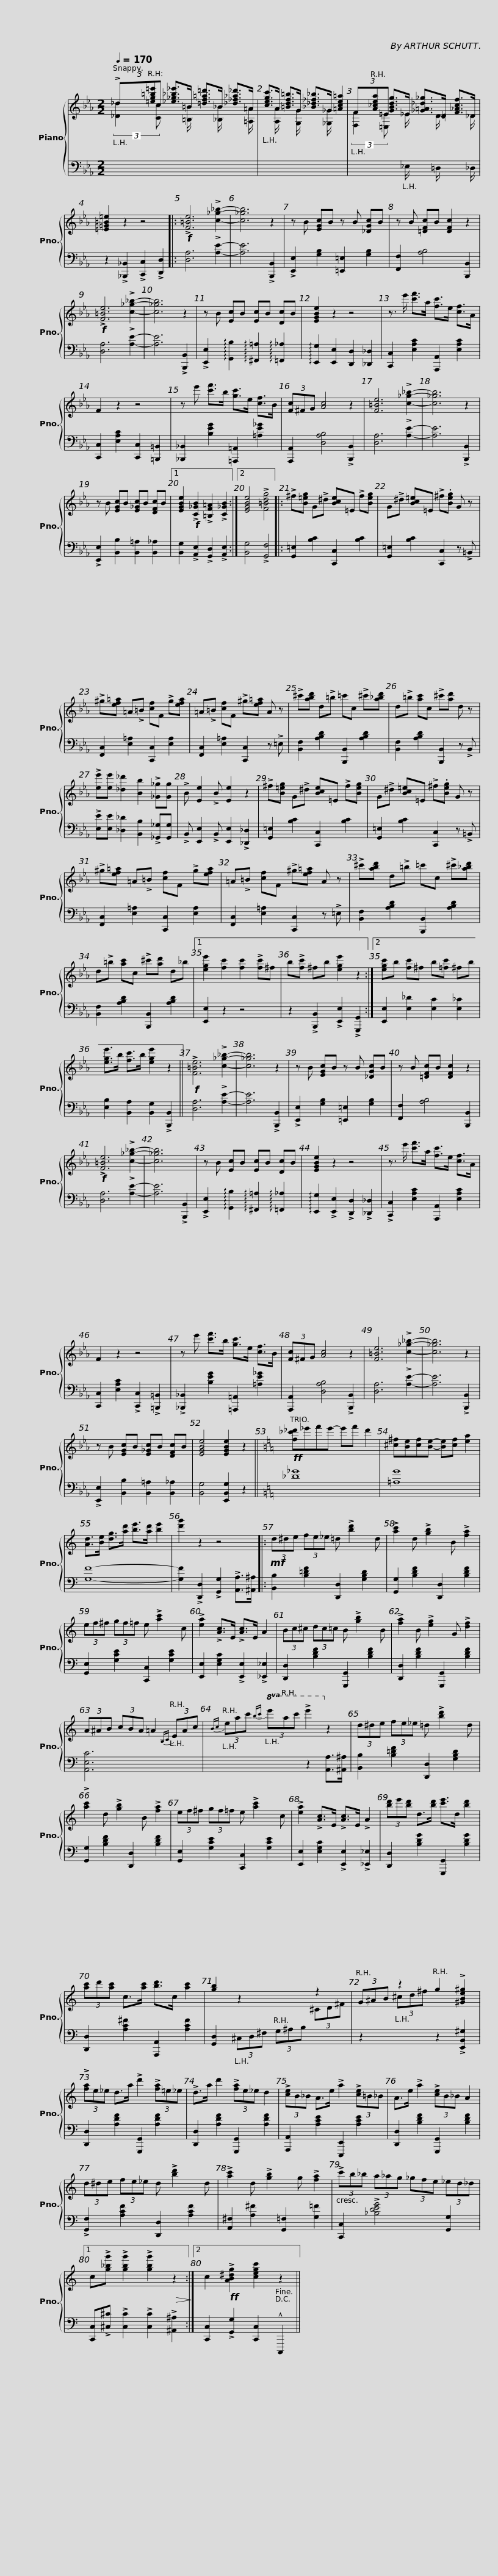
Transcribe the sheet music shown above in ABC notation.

X:1
%%score { ( 1 2 ) | 3 }
L:1/8
Q:1/4=170
M:2/2
I:linebreak $
K:Eb
V:1 treble
V:2 treble
V:3 bass
V:1
 (3!>!_d[=eg=b=e']c [_e_g_b_e']>=B [=df=a=d']>_B [_d_f_a_d']>=A | [cegc']>A [=Bdf=b]>G [_B_d_f_b]>_G [=Ace=a]2 |$ (3F[A_cea]=E [GBdg]>_E [_G=A_d_g]>=D [F_Acf]>_D | [=E=G=B=e]2 z2 z4 |:$!f! !>![F=Be]6 !>![c_g_b]2- | %5
 [c_gb]6 z2 | z B [EGc]B z B [_DGc]B | z B [=DFc]B [DFc]2 z2 |!f! !>![F=Be]6 !>![c_g_b]2- |$ [c_gb]6 z2 | %10
 z B [Ec]B [Ec]B [Dc]B | [EGBe]2 z2 z4 | z3/2 e'/ [c'f']>a [fc']>e [cf]>A |$ F2 z2 z4 | z e' [c'f']>b [gc']>e [cf]>B | %15
 (3[Fc]^FG [Ac]4 z2 | [F=Be]6 !>![c_g_b]2- |$ [c_gb]6 z2 | z B [EGc]B [E_Gc]B [DFc]B |1 [EGBe]2!f! !>![C_GB]2 !>![=B,F=A]2 !>![C_GB]2 :|2 %20
 [EGBe]4 !>![F=Bdg]4 |:$ !>!^f[B=eg] G!>!^d [Bce]=E !>!f[Beg] | G!>!^d [Bc=e]=E !>!^f.[Beg] G z | !>!^g[ef=a] =A!>!=B [cf]F !>!g[efa] |$ =A!>!=B [cf]F !>!^g[ef=a] A z | %25
 !>!^c'[abd'] d!>!=b =c'c !>!^c'[a_bd'] | d!>!=b [ac']c !>!^c'[ad'] d z |$ !>![ee'][ee'] [_d_d']2 [Bb]2 !>![_G_g][Gg] | !>!B [Ee]2 !>!B [Ee]2 z2 | !>!^f[B=eg] G!>!^d [Bce]=E !>!f[Beg] | %30
 G!>!^d [Bc=e]=E !>!^f.[Beg] G z |$ !>!^g[ef=a] =A!>!=B [cf]F !>!g[efa] | =A!>!=B [cf]F !>!^g[ef=a] A z | !>!^c'[abd'] d!>!=b =c'c !>!^c'[a_bd'] | d!>!=b [ac']c !>!^c'[ad'] d_b |1$ %35
 [ege']2 [fc']2 [fc']2 !>![fc']^f | b!>![fc'] ^fb [ege']2 z2 :|2 [egc']b [fc']^f b[=fc'] ^fb | [ege']>b [fc']>b [ege']2 z2 ||$!f! !>![F=Be]6 !>![c_g_b]2- | %40
 [c_gb]6 z2 | z B [EGc]B z B [_DGc]B | z B [=DFc]B [DFc]2 z2 |!f! !>![F=Be]6 !>![c_g_b]2- | [c_gb]6 x2 |$ %45
 z B [Ec]B [Ec]B [Dc]B | [EGBe]2 z2 z4 | z3/2 e'/ [c'f']>a [fc']>e [cf]>A | F2 z2 z4 | z e' [c'f']>b [gc']>e [cf]>B | %50
 (3[Fc]^FG [Ac]4 z2 |$ [F=Be]6 !>![c_g_b]2- | [c_gb]6 z2 | z B [EGc]B [E_Gc]B [DFc]B | [EGBe]4 [EGBe]2 z2 ||$ %55
[K:C]!ff! [f_c'_d']_e'f'e'- e'f' d'2 | [^c^f][Be][cf][Be]- [Be][cf] [ea]2 | [Ad]>[Be] [dg]>[ad'] [be']>[ad'] [be']2 | [d'g']2 z2 z4 |:$!mf! (3d^de (3fe_e =d !>![bd']2 d | %60
 !>![ac']2 d !>![gb]2 B !>![fa]2 | (3ef^f (3gf=f e !>![ac']2 c |$ !>![ea]2 !>![Ac]>E !>![Ac]>E A2 | (3Bc^c (3dc=c B !>![gb]2 B | !>![fa]2 B !>![eg]2 G !>![df]2 |$ %65
 (3A^AB (3cBA =A2{B,C} (3EAc |{Bc} (3eac'!8va(!{bc'} (3e'a'c'' !>!e''2!8va)! z2 | (3d^de (3fe_e =d !>![bd']2 d |$ !>![ac']2 d !>![gb]2 B !>![fa]2 | (3ef^f (3gf=f e !>![ac']2 c | %70
 !>![ea]2 !>![Ac]>E !>![Ac]>E !>!A2 | (3[bd']e'[bd'] d>[bd'] [c'e']>d [bd']2 |$ (3[ac']d'[ac'] c>[ac'] [bd']>c [ac']2 | [gb]2 z2 x2 z2 | (3G^AB z2 g2 !>![^GBe^g]2 |$ %75
 (3!>![fa]e_e d>a !>!d'2 (3!>![fa]=e_e | !>!d>a d'2 (3!>![fa]e_e d2 | (3!>![ce]B_B A>e !>!a2 (3!>![ce]=B_B |$ A>e !>!a2 (3!>![ce]B_B A2 | (3d^de (3fe_e d !>![bd']2 d | %80
 !>![ac']2 d !>![gb]2 g !>![fa]2 |$ (3!>!c'b_b (3a_ag (3_gfe (3_ed_d |1 c!>![g_bg'] !>![gbg']2 !>![gbg']2!>(! z2!>)! :|2 c2!ff! !>![AB^dg]2 [cegc']2 z2 || %84
V:2
 (3:2:2[_D_d]2 [Cc] x3/2 [=B,=B]/ x3/2 [_B,_B]/ x3/2 [=A,=A]/ | x3/2 [A,A]/ x3/2 [G,G]/ x3/2 [_G,_G]/ x2 |$ (3:2:2[F,F]2 [=E,=E] x3/2 _E/ x3/2 D/ x3/2 _D/ | x8 |:$ x8 | %5
 x8 | x8 | x8 | x8 |$ x8 | %10
 x8 | x8 | x8 |$ x8 | x8 | %15
 x8 | x8 |$ x8 | x8 |1 x8 :|2 %20
 x8 |:$ x8 | x8 | x8 |$ x8 | %25
 x8 | x8 |$ x8 | x8 | x8 | %30
 x8 |$ x8 | x8 | x8 | x8 |1$ %35
 x8 | x8 :|2 x8 | x8 ||$ x8 | %40
 x8 | x8 | x8 | x8 | x8 |$ %45
 x8 | x8 | x8 | x8 | x8 | %50
 x8 |$ x8 | x8 | x8 | x8 ||$ %55
[K:C] x8 | x8 | x8 | x8 |:$ x8 | %60
 x8 | x8 |$ x8 | x8 | x8 |$ %65
 x8 | x2!8va(! x4!8va)! x2 | x8 |$ x8 | x8 | %70
 x8 | x8 |$ x8 | x6 (3^CD^F | x2 (3^cd^f x4 |$ %75
 x8 | x8 | x8 |$ x8 | x8 | %80
 x8 |$ x8 |1 x8 :|2 x8 || %84
V:3
 x8 | x8 |$ x2 x3/2 _E,/ x3/2 =D,/ x3/2 _D,/ | z2 !>![_B,,,_B,,]2 !>![C,,C,]2 !>![D,,D,]2 |:$ [D,A,]6 !>![A,E]2- | %5
 [A,E]6 !>![B,,,B,,]2 | !>![E,,E,]2 [G,B,]2 [=E,,=E,]2 [G,B,]2 | [F,,F,]2 [A,B,]4 [B,,,B,,]2 | [D,A,]6 !>![A,E]2- |$ [A,E]6 !>![B,,,B,,]2 | %10
 !>![E,,E,]2 !arpeggio![G,,B,]2 !arpeggio![^F,,=A,]2 !arpeggio![=F,,_A,]2 | !arpeggio![E,,G,]2 [E,,E,]2 [D,,D,]2 [_D,,_D,]2 | [C,,C,]2 [E,A,C]2 [A,,,A,,]2 [E,A,C]2 |$ [C,,C,]2 [E,A,C]2 [C,,C,]2 [=B,,,=B,,]2 | [_B,,,_B,,]2 [B,EG]2 [=A,,,=A,,]2 [=A,E_G]2 | %15
 [A,,,A,,]2 [D,A,B,]4 !>![B,,,B,,]2 | [D,A,]6 !>![A,E]2- |$ [A,E]6 !>![B,,,B,,]2 | !>![E,,E,]2 [B,,B,]2 [B,,=A,]2 [B,,_A,]2 |1 [B,,G,]2 !>![A,,E,]2 !>![G,,D,]2 !>![A,,E,]2 :|2 %20
 [B,,G,]4 !>![G,,F,]4 |:$ [G,,=E,]2 [B,C]2 [C,,C,]2 [B,C]2 | [G,,=E,]2 [B,C]2 [C,,C,]2 z !>!=B,, | [F,,C,]2 [E,=A,]2 [C,,C,]2 [E,A,]2 |$ [F,,C,]2 [E,=A,]2 [C,,C,]2 z !>!=E, | %25
 [B,,F,]2 [A,B,D]2 [B,,,B,,]2 [A,B,D]2 | [B,,F,]2 [A,B,D]2 [B,,,B,,]2 z !>!B,, |$ !>![E,E][E,E] [_D,_D]2 [B,,B,]2 !>![_G,,_G,][G,,G,] | !>!B,, [E,,E,]2 !>!B,, [E,,E,]2 !>![_D,,_D,]2 | [G,,=E,]2 [B,C]2 [C,,C,]2 [B,C]2 | %30
 [G,,=E,]2 [B,C]2 [C,,C,]2 z !>!=B,, |$ [F,,C,]2 [E,=A,]2 [C,,C,]2 [E,A,]2 | [F,,C,]2 [E,=A,]2 [C,,C,]2 z !>!=E, | [B,,F,]2 [A,B,D]2 [B,,,B,,]2 [A,B,D]2 | [B,,F,]2 [A,B,D]2 [B,,,B,,]2 [A,B,D]2 |1$ %35
 [E,,E,]2 z2 z4 | z2 !>![B,,,B,,]2 !>![E,,E,]2 !>![G,,,G,,]2 :|2 [E,,E,]2 [E,_D]2 [E,C]2 [E,_C]2 | [E,B,]2 [B,,A,]2 [B,,G,]2 !>![B,,,B,,]2 ||$ [D,A,]6 !>![A,E]2- | %40
 [A,E]6 !>![B,,,B,,]2 | !>![E,,E,]2 [G,B,]2 [=E,,=E,]2 [G,B,]2 | [F,,F,]2 [A,B,]4 [B,,,B,,]2 | [D,A,]6 !>![A,E]2- | [A,E]6 !>![B,,,B,,]2 |$ %45
 !>![E,,E,]2 !arpeggio![G,,B,]2 !arpeggio![^F,,=A,]2 !arpeggio![=F,,_A,]2 | !arpeggio![E,,G,]2 !>![E,,E,]2 !>![D,,D,]2 !>![_D,,_D,]2 | !>![C,,C,]2 [E,A,C]2 [A,,,A,,]2 [E,A,C]2 | [C,,C,]2 [E,A,C]2 !>![C,,C,]2 !>![=B,,,=B,,]2 | !>![_B,,,_B,,]2 [B,EG]2 [=A,,,=A,,]2 [=A,E_G]2 | %50
 [A,,,A,,]2 [D,A,B,]4 !>![B,,,B,,]2 |$ [D,A,]6 !>![A,E]2- | [A,E]6 !>![B,,,B,,]2 | !>![E,,E,]2 [B,,B,]2 [B,,=A,]2 [B,,_A,]2 | [B,,G,]4 [E,,B,,G,]2 z2 ||$ %55
[K:C] [_D_G]8 | [=A,G]8 | [G,F]8- | [G,F]2 !>![D,,D,]2 !>![G,,G,]2 !>![A,,A,]>[^A,,^A,] |:$ [B,,B,]2 [B,=DF]2 [D,,D,]2 [G,B,D]2 | %60
 [G,,G,]2 [B,DF]2 [D,,D,]2 [B,DF]2 | [G,,E,]2 [G,CE]2 [C,,C,]2 [G,CE]2 |$ [E,,E,]2 [E,G,C]2 !>![E,,E,]2 !>![_E,,_E,]2 | [D,,D,]2 [B,DF]2 [G,,,G,,]2 [B,DF]2 | [D,,D,]2 [B,DF]2 [G,,,G,,]2 [B,DF]2 |$ %65
 [A,,E,C]6 x2 | x4 z2 [A,,A,]>[^A,,^A,] | [B,,B,]2 [B,=DF]2 [D,,D,]2 [G,B,D]2 |$ [G,,G,]2 [B,DF]2 [D,,D,]2 [B,DF]2 | [G,,E,]2 [G,CE]2 [C,,C,]2 [G,CE]2 | %70
 [E,,E,]2 [E,G,C]2 !>![E,,E,]2 !>![_E,,_E,]2 | [D,,D,]2 [B,DG]2 [G,,,G,,]2 [B,DG]2 |$ [D,,D,]2 [A,C^F]2 [A,,,A,,]2 [A,CF]2 | [G,,D,]2 (3^C,D,^F, (3G,^A,B, x2 | z2 x2 z2 !>![E,,B,,^G,]2 |$ %75
 [D,,D,]2 [A,DF]2 [G,,,G,,]2 [A,DF]2 | [D,,D,]2 [A,DF]2 [G,,,G,,]2 [A,DF]2 | [A,,,A,,]2 [A,CE]2 [E,,,E,,]2 [A,CE]2 |$ [D,,D,]2 [B,DF]2 [G,,,G,,]2 [B,DF]2 | !>![G,,F,]2 [A,CF]2 [D,,D,]2 [A,CF]2 | %80
 [A,,^F,]2 [A,^F]2 [G,,=F,]2 [G,=F]2 |$ [C,,C,]2 !>![_B,DEG]4 [G,,G,]2 |1 [C,,C,]!>![^C,^C] !>![C,C]2 !>![C,C]2 !>![^A,,^A,]2 :|2 [C,,C,]2 !>![G,,G,]2 [C,,C,]2 !^!C,,,2 || %84
